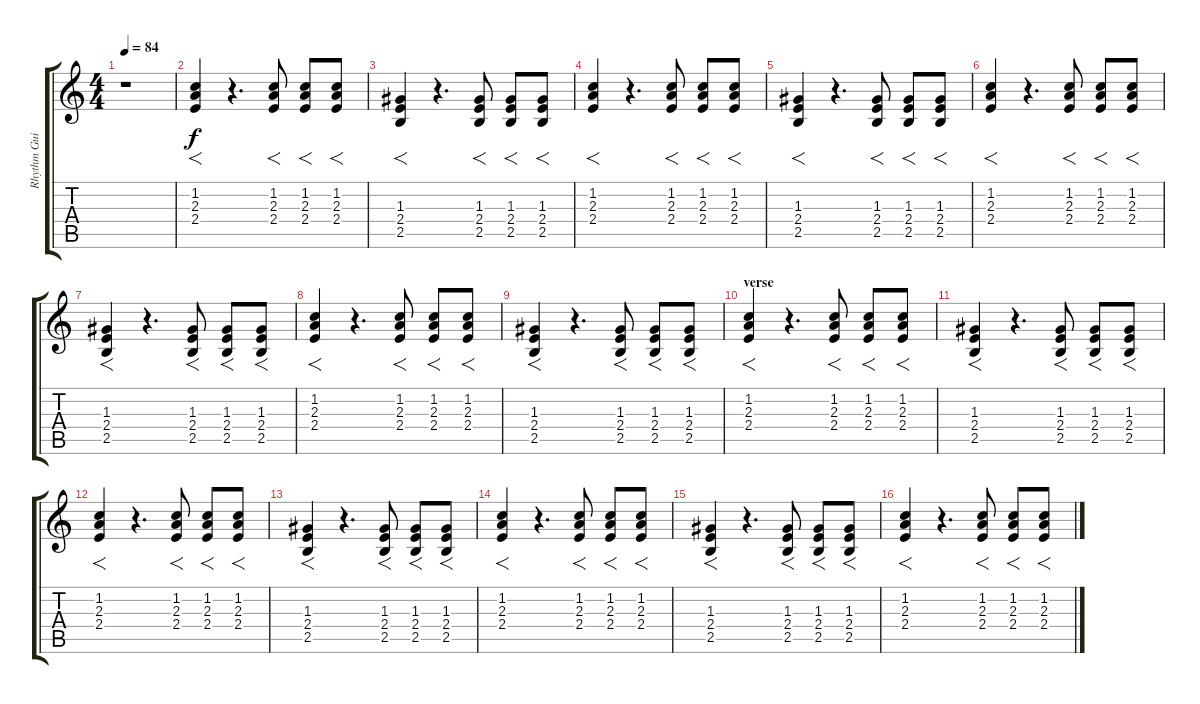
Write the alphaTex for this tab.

\track ("Rhythm Guitar 2" "Rhythm Gui") {instrument acousticguitarnylon}
\staff {score tabs}
\tuning (E4 B3 G3 D3 A2 E2) {hide}
\ts (4 4)
\tempo 84
\clef g2
\ks c
r.1{dy f instrument acousticguitarnylon} |
(1.2 2.3 2.4).4{f} r.4{d} (1.2 2.3 2.4).8{f} (1.2 2.3 2.4).8{f} (1.2 2.3 2.4).8{f} |
(1.3 2.4 2.5).4{f} r.4{d} (1.3 2.4 2.5).8{f} (1.3 2.4 2.5).8{f} (1.3 2.4 2.5).8{f} |
(1.2 2.3 2.4).4{f} r.4{d} (1.2 2.3 2.4).8{f} (1.2 2.3 2.4).8{f} (1.2 2.3 2.4).8{f} |
(1.3 2.4 2.5).4{f} r.4{d} (1.3 2.4 2.5).8{f} (1.3 2.4 2.5).8{f} (1.3 2.4 2.5).8{f} |
(1.2 2.3 2.4).4{f} r.4{d} (1.2 2.3 2.4).8{f} (1.2 2.3 2.4).8{f} (1.2 2.3 2.4).8{f} |
(1.3 2.4 2.5).4{f} r.4{d} (1.3 2.4 2.5).8{f} (1.3 2.4 2.5).8{f} (1.3 2.4 2.5).8{f} |
(1.2 2.3 2.4).4{f} r.4{d} (1.2 2.3 2.4).8{f} (1.2 2.3 2.4).8{f} (1.2 2.3 2.4).8{f} |
(1.3 2.4 2.5).4{f} r.4{d} (1.3 2.4 2.5).8{f} (1.3 2.4 2.5).8{f} (1.3 2.4 2.5).8{f} |
\section ("" "verse")
(1.2 2.3 2.4).4{f} r.4{d} (1.2 2.3 2.4).8{f} (1.2 2.3 2.4).8{f} (1.2 2.3 2.4).8{f} |
(1.3 2.4 2.5).4{f} r.4{d} (1.3 2.4 2.5).8{f} (1.3 2.4 2.5).8{f} (1.3 2.4 2.5).8{f} |
(1.2 2.3 2.4).4{f} r.4{d} (1.2 2.3 2.4).8{f} (1.2 2.3 2.4).8{f} (1.2 2.3 2.4).8{f} |
\section ("" "")
(1.3 2.4 2.5).4{f} r.4{d} (1.3 2.4 2.5).8{f} (1.3 2.4 2.5).8{f} (1.3 2.4 2.5).8{f} |
(1.2 2.3 2.4).4{f} r.4{d} (1.2 2.3 2.4).8{f} (1.2 2.3 2.4).8{f} (1.2 2.3 2.4).8{f} |
(1.3 2.4 2.5).4{f} r.4{d} (1.3 2.4 2.5).8{f} (1.3 2.4 2.5).8{f} (1.3 2.4 2.5).8{f} |
(1.2 2.3 2.4).4{f} r.4{d} (1.2 2.3 2.4).8{f} (1.2 2.3 2.4).8{f} (1.2 2.3 2.4).8{f}
